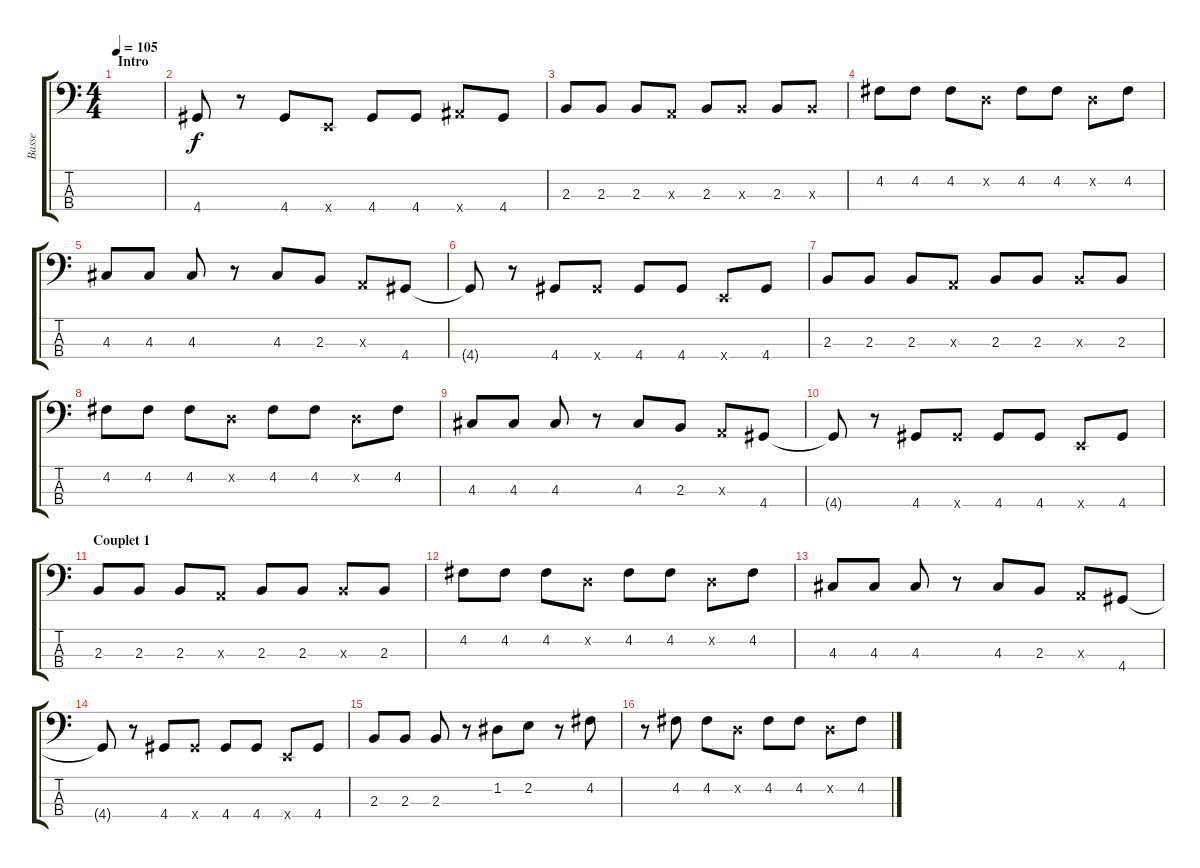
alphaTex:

\track ("Basse" "Basse") {instrument electricbassfinger}
\staff {score tabs}
\tuning (G2 D2 A1 E1) {hide}
\ts (4 4)
\section ("" "Intro")
\tempo 105
\clef f4
\ks c
|
4.4.8 r.8 4.4.8 0.4{x}.8 4.4.8 4.4.8 6.4{x}.8 4.4.8 |
2.3.8 2.3.8 2.3.8 0.3{x}.8 2.3.8 2.3{x}.8 2.3.8 2.3{x}.8 |
4.2.8 4.2.8 4.2.8 0.2{x}.8 4.2.8 4.2.8 0.2{x}.8 4.2.8 |
4.3.8 4.3.8 4.3.8 r.8 4.3.8 2.3.8 0.3{x}.8 4.4.8 |
4.4{t}.8 r.8 4.4.8 4.4{x}.8 4.4.8 4.4.8 0.4{x}.8 4.4.8 |
2.3.8 2.3.8 2.3.8 0.3{x}.8 2.3.8 2.3.8 2.3{x}.8 2.3.8 |
4.2.8 4.2.8 4.2.8 0.2{x}.8 4.2.8 4.2.8 0.2{x}.8 4.2.8 |
4.3.8 4.3.8 4.3.8 r.8 4.3.8 2.3.8 0.3{x}.8 4.4.8 |
4.4{t}.8 r.8 4.4.8 4.4{x}.8 4.4.8 4.4.8 0.4{x}.8 4.4.8 |
\section ("" "Couplet 1")
2.3.8 2.3.8 2.3.8 0.3{x}.8 2.3.8 2.3.8 2.3{x}.8 2.3.8 |
4.2.8 4.2.8 4.2.8 0.2{x}.8 4.2.8 4.2.8 0.2{x}.8 4.2.8 |
4.3.8 4.3.8 4.3.8 r.8 4.3.8 2.3.8 0.3{x}.8 4.4.8 |
4.4{t}.8 r.8 4.4.8 4.4{x}.8 4.4.8 4.4.8 0.4{x}.8 4.4.8 |
2.3.8 2.3.8 2.3.8 r.8 1.2.8 2.2.8 r.8 4.2.8 |
r.8 4.2.8 4.2.8 0.2{x}.8 4.2.8 4.2.8 0.2{x}.8 4.2.8
